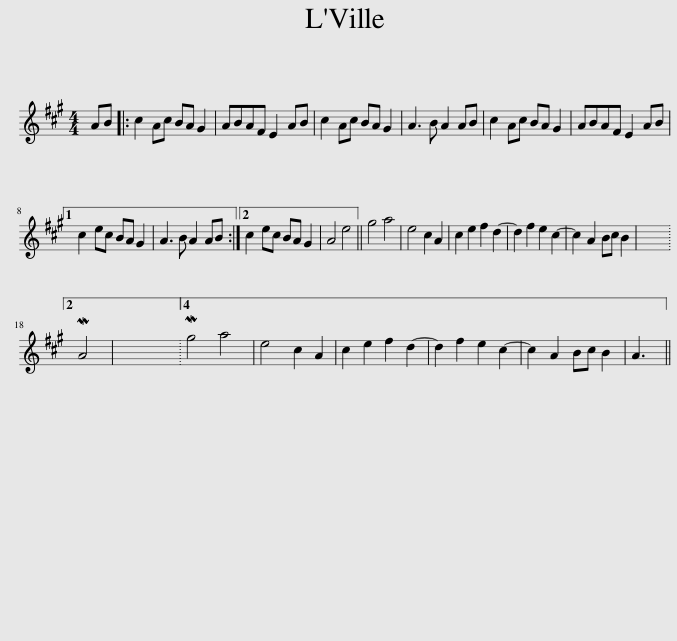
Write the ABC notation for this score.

X:1
L:1/8
M:4/4
I:linebreak $
K:A
V:1 treble
V:1
 AB |: c2 Ac BA G2 | ABAF E2 AB | c2 Ac BA G2 | A3 B A2 AB | %5
 c2 Ac BA G2 | ABAF E2 AB |1$ c2 ec BA G2 | A3 B A2 AB :|2 c2 ec BA G2 | %10
 A4 e4 || g4 a4 | e4 c2 A2 | c2 e2 f2 d2- | d2 f2 e2 c2- | %15
 c2 A2 Bc B2 | x8 |2$ MA4 | x8 ||4 Mg4 a4 | %20
 e4 c2 A2 | c2 e2 f2 d2- | d2 f2 e2 c2- | c2 A2 Bc B2 | A3 || %25
